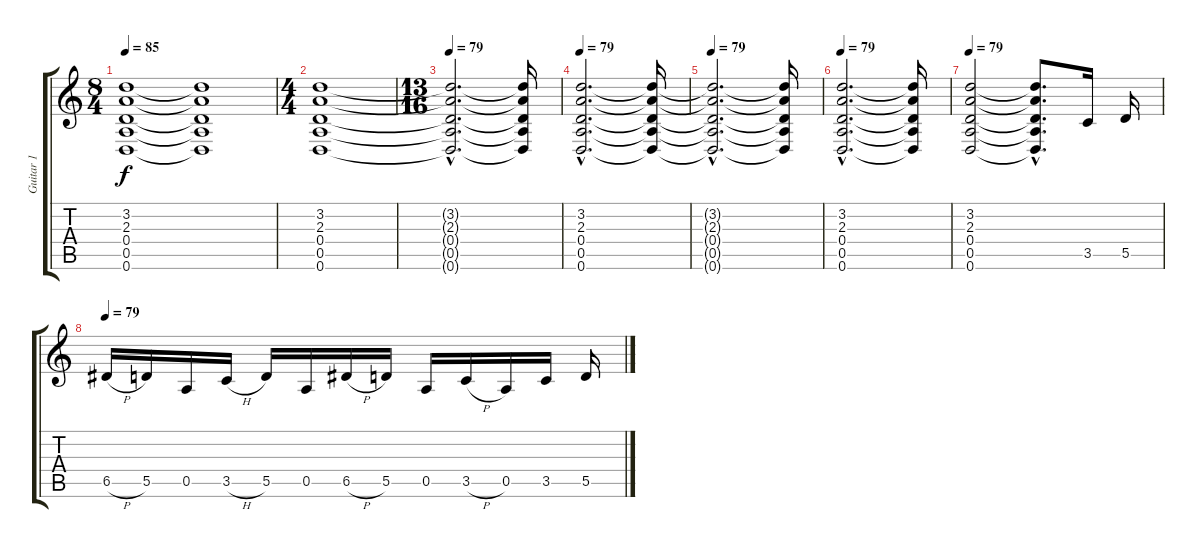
\track ("Guitar 1" "Guitar 1") {instrument distortionguitar}
\staff {score tabs}
\tuning (E4 B3 G3 D3 A2 D2) {hide}
\ts (8 4)
\tempo 85
\clef g2
\ks c
(3.2 2.3 0.4 0.5 0.6).1{dy f volume 16 instrument distortionguitar} (3.2{t} 2.3{t} 0.4{t} 0.5{t} 0.6{t}).1 |
\ts (4 4)
(3.2 2.3 0.4 0.5 0.6).1{volume 16 instrument distortionguitar} |
\ts (13 16)
\tempo 79
(3.2{hac t} 2.3{hac t} 0.4{hac t} 0.5{hac t} 0.6{hac t}).2{d} (3.2{t} 2.3{t} 0.4{t} 0.5{t} 0.6{t}).16 |
\tempo 79
(3.2{hac} 2.3{hac} 0.4{hac} 0.5{hac} 0.6{hac}).2{d volume 16 instrument distortionguitar} (3.2{t} 2.3{t} 0.4{t} 0.5{t} 0.6{t}).16 |
\tempo 79
(3.2{hac t} 2.3{hac t} 0.4{hac t} 0.5{hac t} 0.6{hac t}).2{d} (3.2{t} 2.3{t} 0.4{t} 0.5{t} 0.6{t}).16 |
\tempo 79
(3.2{hac} 2.3{hac} 0.4{hac} 0.5{hac} 0.6{hac}).2{d volume 16 instrument distortionguitar} (3.2{t} 2.3{t} 0.4{t} 0.5{t} 0.6{t}).16 |
\tempo 79
(3.2 2.3 0.4 0.5 0.6).2{volume 16 instrument distortionguitar} (3.2{hac t} 2.3{hac t} 0.4{hac t} 0.5{hac t} 0.6{hac t}).8{d} 3.5.16 5.5.16 |
\tempo 79
6.5{h}.16 5.5.16 0.5.16 3.5{h}.16 5.5.16 0.5.16 6.5{h}.16 5.5.16 0.5.16 3.5{h}.16 0.5.16 3.5.16 5.5.16
